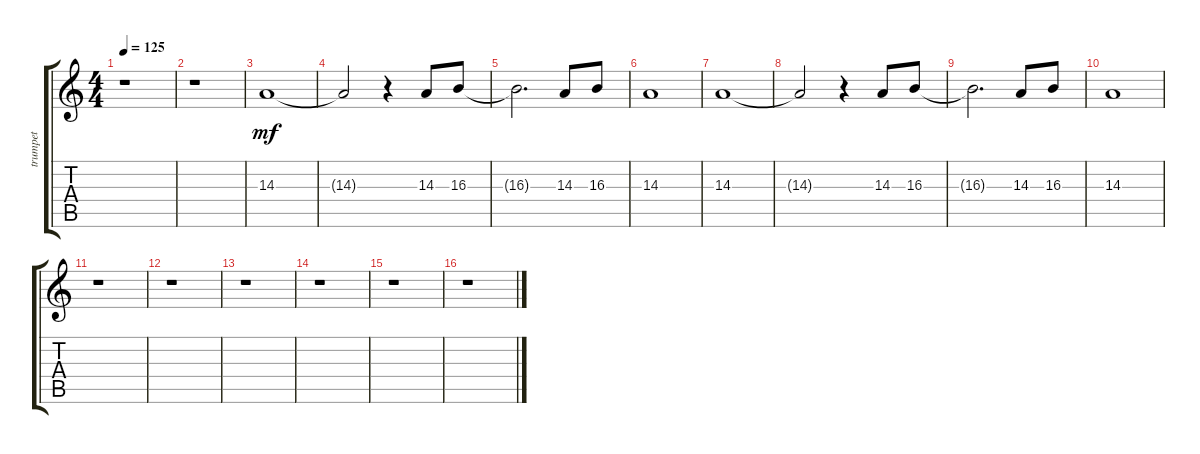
\track ("trumpet" "trumpet") {instrument trumpet}
\staff {score tabs}
\tuning (E4 B3 G3 D3 A2 E2) {hide}
\ts (4 4)
\tempo 125
\clef g2
\ks c
r.1{dy mf} |
r.1 |
14.3.1 |
14.3{t}.2 r.4 14.3.8 16.3.8 |
16.3{t}.2{d} 14.3.8 16.3.8 |
14.3.1 |
14.3.1 |
14.3{t}.2 r.4 14.3.8 16.3.8 |
16.3{t}.2{d} 14.3.8 16.3.8 |
14.3.1 |
r.1 |
r.1 |
r.1 |
r.1 |
r.1 |
r.1
